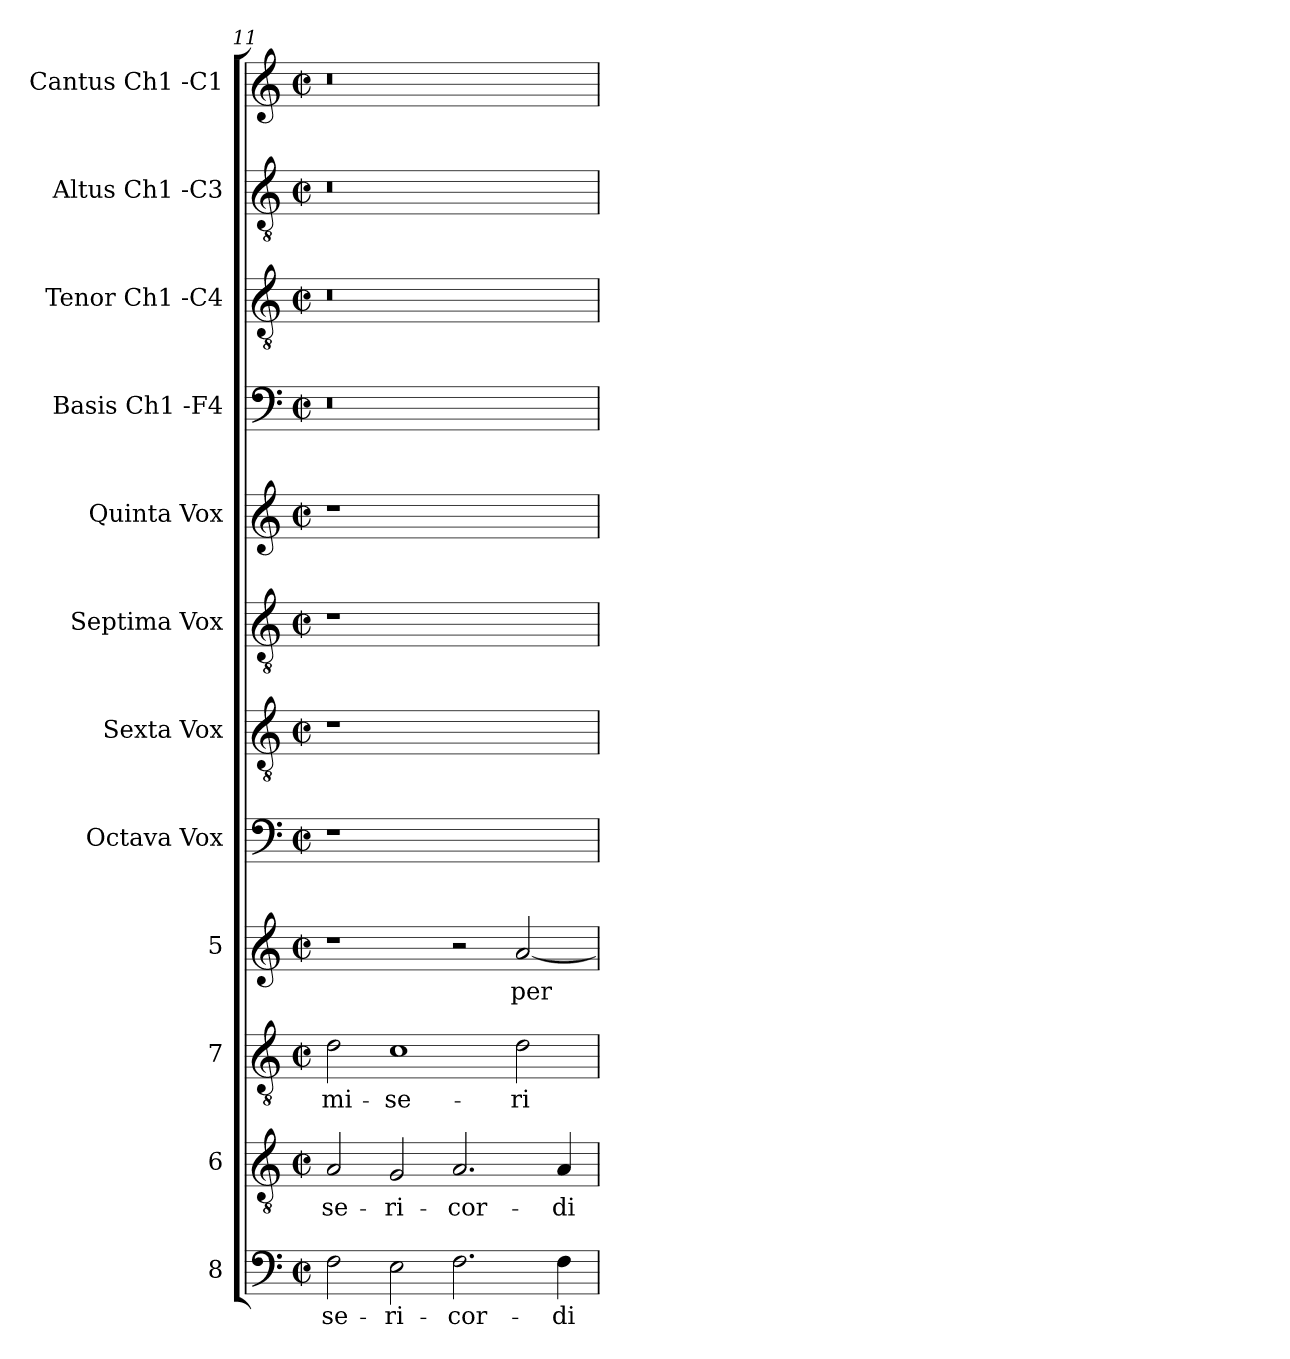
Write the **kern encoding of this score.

**kern	**text	**kern	**text	**kern	**text	**kern	**text	**kern	**kern	**kern	**kern	**kern	**kern	**kern	**kern
*part12	*part12	*part11	*part11	*part10	*part10	*part9	*part9	*part8	*part7	*part6	*part5	*part4	*part3	*part2	*part1
*staff12	*staff12	*staff11	*staff11	*staff10	*staff10	*staff9	*staff9	*staff8	*staff7	*staff6	*staff5	*staff4	*staff3	*staff2	*staff1
*I"8	*	*I"6	*	*I"7	*	*I"5	*	*I"Octava  Vox	*I"Sexta  Vox	*I"Septima  Vox	*I"Quinta  Vox	*I"Basis  Ch1 -F4	*I"Tenor  Ch1 -C4	*I"Altus  Ch1 -C3	*I"Cantus  Ch1 -C1
*	*	*	*	*	*	*	*	*	*	*	*	*I'B	*I'T	*I'A	*I'C
*clefF4	*	*clefGv2	*	*clefGv2	*	*clefG2	*	*clefF4	*clefGv2	*clefGv2	*clefG2	*clefF4	*clefGv2	*clefGv2	*clefG2
*k[]	*	*k[]	*	*k[]	*	*k[]	*	*k[]	*k[]	*k[]	*k[]	*k[]	*k[]	*k[]	*k[]
*C:	*	*C:	*	*C:	*	*C:	*	*C:	*C:	*C:	*C:	*C:	*C:	*C:	*C:
*M2/2	*	*M2/2	*	*M2/2	*	*M2/2	*	*M2/2	*M2/2	*M2/2	*M2/2	*M2/2	*M2/2	*M2/2	*M2/2
*met(c|)	*	*met(c|)	*	*met(c|)	*	*met(c|)	*	*met(c|)	*met(c|)	*met(c|)	*met(c|)	*met(c|)	*met(c|)	*met(c|)	*met(c|)
=11	=11	=11	=11	=11	=11	=11	=11	=11	=11	=11	=11	=11	=11	=11	=11
!	!LO:LY:b:cj	!	!LO:LY:b:cj	!	!LO:LY:b:cj	!	!	!	!	!	!	!	!	!	!
2F\	-se-	2A/	-se-	2d\	mi-	1r	.	1r	1r	1r	1r	0r	0r	0r	0r
!	!LO:LY:b:cj	!	!LO:LY:b:cj	!	!LO:LY:b:cj	!	!	!	!	!	!	!	!	!	!
2E\	-ri-	2G/	-ri-	1c	-se-	.	.	.	.	.	.	.	.	.	.
!	!LO:LY:b:cj	!	!LO:LY:b:cj	!	!	!	!	!	!	!	!	!	!	!	!
2.F\	-cor-	2.A/	-cor-	.	.	2r	.	1ryy	1ryy	1ryy	1ryy	.	.	.	.
!	!	!	!	!	!LO:LY:b:cj	!	!LO:LY:b:cj	!	!	!	!	!	!	!	!
.	.	.	.	2d\	-ri-	[>2a/	per	.	.	.	.	.	.	.	.
!	!LO:LY:b:cj	!	!LO:LY:b:cj	!	!	!	!	!	!	!	!	!	!	!	!
4F\	-di-	4A/	-di-	.	.	.	.	.	.	.	.	.	.	.	.
=	=	=	=	=	=	=	=	=	=	=	=	=	=	=	=
*-	*-	*-	*-	*-	*-	*-	*-	*-	*-	*-	*-	*-	*-	*-	*-
